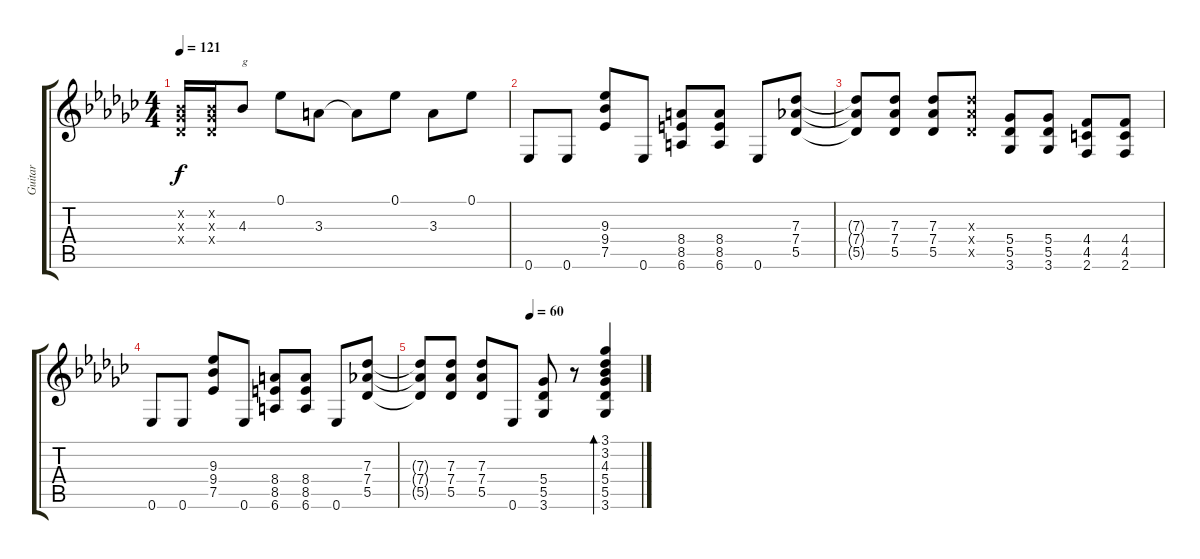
\track ("Guitar" "Guitar") {instrument distortionguitar}
\staff {score tabs}
\tuning (Eb4 Bb3 Gb3 Db3 Ab2 Eb2) {hide}
\ts (4 4)
\tempo 121
\clef g2
\ks ebminor
(0.2{x} 0.3{x} 0.4{x}).16{dy f} (0.2{x} 0.3{x} 0.4{x}).16 4.3.8{txt "g"} 0.1.8 3.3.8 3.3{t}.8 0.1.8 3.3.8 0.1.8 |
0.6.8 0.6.8 (9.3 9.4 7.5).8 0.6.8 (8.4 8.5 6.6).8 (8.4 8.5 6.6).8 0.6.8 (7.3 7.4 5.5).8 |
(7.3{t} 7.4{t} 5.5{t}).8 (7.3 7.4 5.5).8 (7.3 7.4 5.5).8 (7.3{x} 7.4{x} 5.5{x}).8 (5.4 5.5 3.6).8 (5.4 5.5 3.6).8 (4.4 4.5 2.6).8 (4.4 4.5 2.6).8 |
0.6.8 0.6.8 (9.3 9.4 7.5).8 0.6.8 (8.4 8.5 6.6).8 (8.4 8.5 6.6).8 0.6.8 (7.3 7.4 5.5).8 |
\tempo (60 0.5)
(7.3{t} 7.4{t} 5.5{t}).8 (7.3 7.4 5.5).8 (7.3 7.4 5.5).8 0.6.8 (5.4 5.5 3.6).8 r.8 (3.1 3.2 4.3 5.4 5.5 3.6).4{bd 120}
